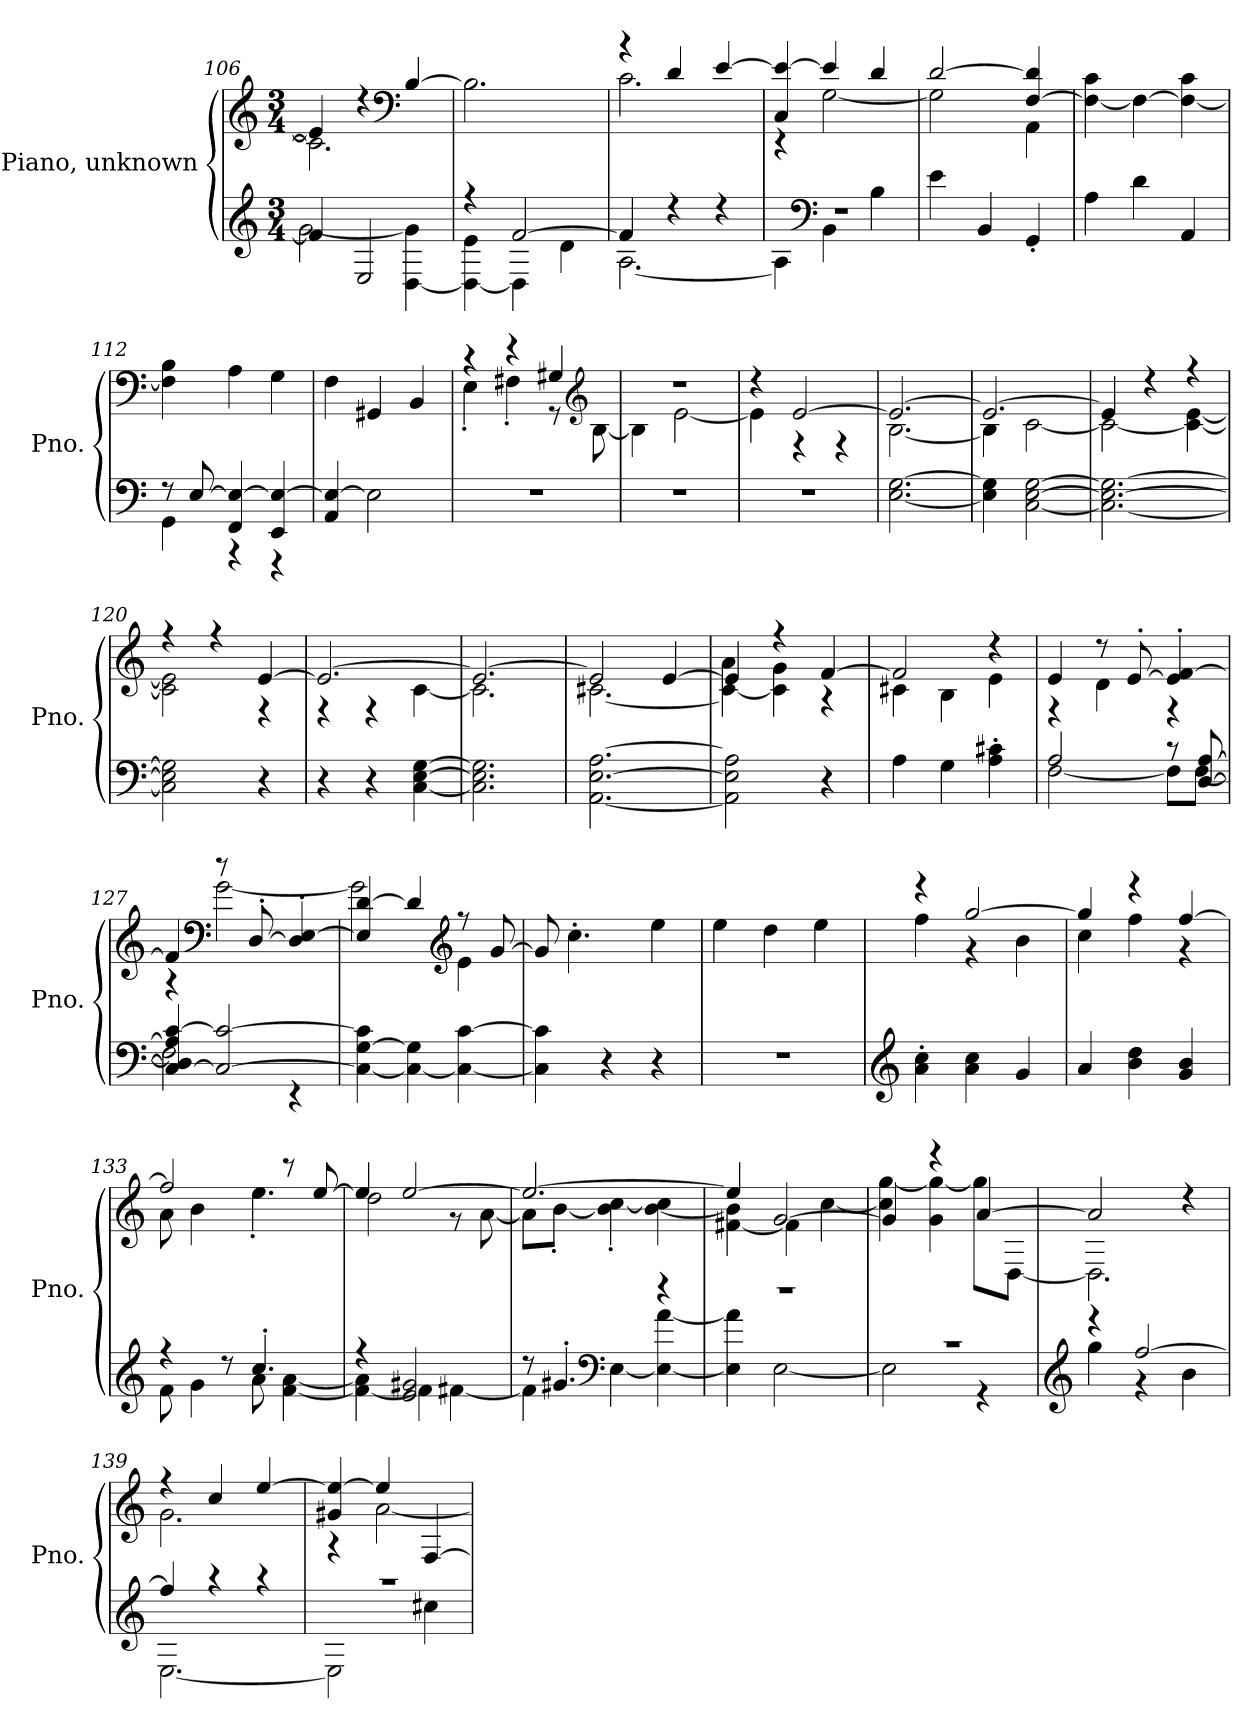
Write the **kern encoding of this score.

**kern	**kern
*part1	*part1
*staff2	*staff1
*I"Piano, unknown	*
*I'Pno.	*
*clefG2	*clefG2
*k[]	*k[]
*M3/4	*M3/4
=106	=106
*^	*^
4f#/]	[2g\	4e/]	2.c\]
2E/	.	4r	.
*	*	*clefF4	*
.	[4D\ 4g\]	[4B/	.
*	*	*v	*v
=107	=107	=107
4r	4D\_ 4e\	2.B\]
[2f/	4D\]	.
.	4d\	.
=108	=108	=108
*	*	*^
4f/]	[2.A\	4r	2.c\
4r	.	4d/	.
4r	.	[4e/	.
!!LO:LB:g=z	!!
=109	=109	=109	=109
2.r	4A\]	4C/ 4e/_	4r
*clefF4	*	*	*
.	4BB\	4e/]	[2G\
.	4B\	4d/	.
*v	*v	*	*
=110	=110	=110
4e\	[2d/	2G\]
4BB/	.	.
4GG'/	[4F/ 4d/]	4AA\
*	*v	*v
=111	=111
4A\	4F\_ 4c\
4d\	4F\_
4AA/	4F\_ 4c\
=112	=112
*^	*
8r	4GG\	4F\] 4B\
[8E/	.	.
4FF/ 4E/_	4r	4A\
4EE/ 4E/_	4r	4G\
*v	*v	*
=113	=113
4AA/ 4E/_	4F\
2E\]	4GG#X/
.	4BB/
=114	=114
*	*^
2.r	4r	4E'\
.	4r	4F#X'\
.	4G#X/	8r
*	*clefG2	*
.	.	[8B\
=115	=115	=115
2.r	2.r	4B\]
.	.	[2e\
=116	=116	=116
2.r	4r	4e\]
.	[2e/	4r
.	.	4r
!!LO:LB:g=z	!!
=117	=117	=117
[2.E\ [2.G\	2.e/_	[2.B\
=118	=118	=118
4E\] 4G\]	2.e/_	4B\]
[2C\ [2E\ [2G\	.	[2c\
=119	=119	=119
2.C\_ 2.E\_ 2.G\_	4e/]	2c\_
.	4r	.
.	4r	4c\_ [4e\
=120	=120	=120
2C\] 2E\] 2G\]	4r	2c\] 2e\]
.	4r	.
4r	[4e/	4r
=121	=121	=121
4r	2.e/_	4r
4r	.	4r
[4C\ [4E\ [4G\	.	[4c\
=122	=122	=122
2.C\] 2.E\] 2.G\]	2.e/_	2.c\]
=123	=123	=123
[2.AA\ [2.E\ [2.A\	2e/]	[2.c#X\
.	[4e/	.
=124	=124	=124
2AA\] 2E\] 2A\]	4e/]	4c#\_ 4a\
.	4r	4c#\] 4g\
4r	[4f/	4r
=125	=125	=125
4A\	2f/]	4c#X\
4G\	.	4B\
4A\' 4c#X\'	4r	4e\
!!LO:LB:g=z	!!
=126	=126	=126
*^	*	*
2A/	[2F\	4e/	4r
.	.	8r	4d\
.	.	[8e'/	.
8r	8F\L]	4e/]' [4f/'	4r
[8D/ [8A/	[8F\J	.	.
=127	=127	=127	=127
[4C/ 4D/] 4A/] [4c/	2F\]	4f/]	4r
*	*	*clefF4	*
2C/_ 2c/_	.	8r	[2g\
.	.	[8D'/	.
.	4r	4D/]' [4E/'	.
*v	*v	*	*
=128	=128	=128
4C\_ [4G\ 4c\]	4E/] [4d/	2g\]
4C\_ 4G\]	4d/]	.
*	*clefG2	*
4C\_ [4c\	8r	4e\
.	[8g/	.
*	*v	*v
=129	=129
4C\] 4c\]	8g/]
.	4.cc'\
4r	.
4r	4ee\
=130	=130
2.r	4ee\
.	4dd\
.	4ee\
=131	=131
*clefG2	*
*	*^
4a\' 4cc\'	4r	4ff\
4a\ 4cc\	[2gg/	4r
4g/	.	4b\
=132	=132	=132
4a/	4gg/]	4cc\
4b\ 4dd\	4r	4ff\
4g/ 4b/	[4ff/	4r
!!LO:LB:g=z	!!
=133	=133	=133
*^	*	*
4r	8f\	2ff/]	8a\
.	4g\	.	4b\
8r	.	.	.
4.cc'/	8a\	.	4.ee'\
.	[4f\ [4a\	8r	.
.	.	[8ee/	.
=134	=134	=134	=134
4r	4f\_ 4a\]	4ee/]	2dd\
2e/ 2g#X/	4f\]	[2ee/	.
.	[4f#X\	.	8r
.	.	.	[8a\
=135	=135	=135	=135
8r	4f#\]	2.ee/_	8a\L]
4.g#X'/	.	.	[8b'\J
*clefF4	*	*	*
.	[4E\	.	4b\]' [4cc\'
4r	4E\_ [4a\	.	[4b\ 4cc\]
=136	=136	=136	=136
2.r	4E\] 4a\]	4ee/]	[4f#X\ 4b\]
.	[2E\	[2g/	4f#\]
.	.	.	[4cc\
=137	=137	=137	=137
2.r	2E\]	4g/]	4cc\] [4gg\
.	.	4r	4g\ 4gg\_
.	4r	[4a/	8gg\L]
.	.	.	[8D\J
=138	=138	=138	=138
*clefG2	*	*	*
4r	4gg\	2a/]	2.D\]
[2ff/	4r	.	.
.	4b\	4r	.
!!LO:PB:g=z	!!
=139	=139	=139	=139
4ff/]	[2.E\	4r	2.g\
4r	.	4cc/	.
4r	.	[4ee/	.
=140	=140	=140	=140
2.r	2E\]	4g#X/ 4ee/_	4r
.	.	4ee/]	[2a\
.	4cc#X\	[4F/	.
*v	*v	*	*
*	*v	*v
=	=
*-	*-
